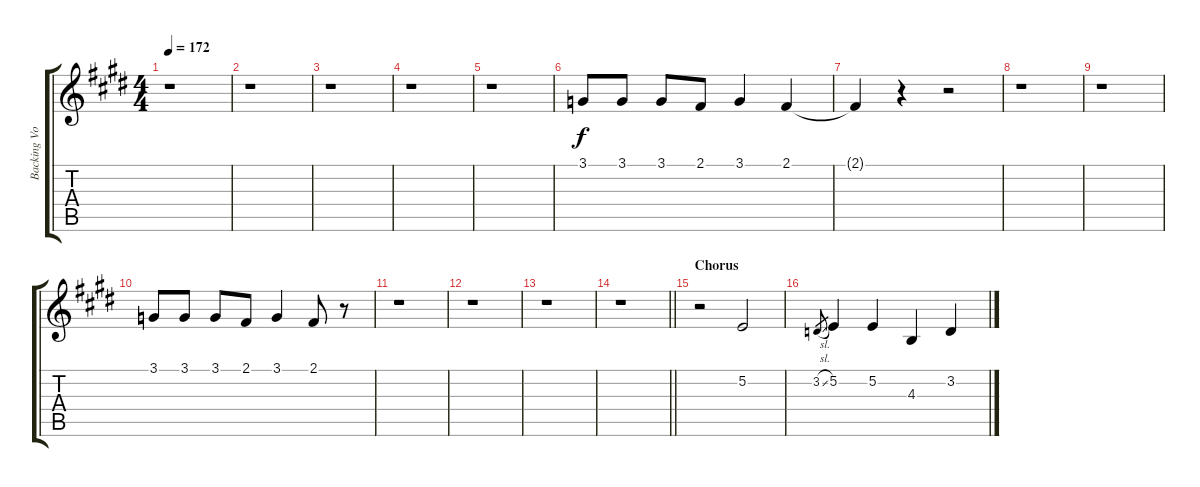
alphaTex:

\track ("Backing Vocals 2" "Backing Vo") {instrument oboe}
\staff {score tabs}
\tuning (E4 B3 G3 D3 A2 E2) {hide}
\ts (4 4)
\tempo 172
\clef g2
\ks e
r.1{dy f} |
r.1 |
r.1 |
r.1 |
r.1 |
3.1.8 3.1.8 3.1.8 2.1.8 3.1.4 2.1.4 |
2.1{t}.4 r.4 r.2 |
r.1 |
r.1 |
3.1.8 3.1.8 3.1.8 2.1.8 3.1.4 2.1.8 r.8 |
r.1 |
r.1 |
r.1 |
\barLineRight lightlight
r.1 |
\section ("" "Chorus")
r.2 5.2.2 |
3.2{sl}.8{gr} 5.2.4 5.2.4 4.3.4 3.2.4
